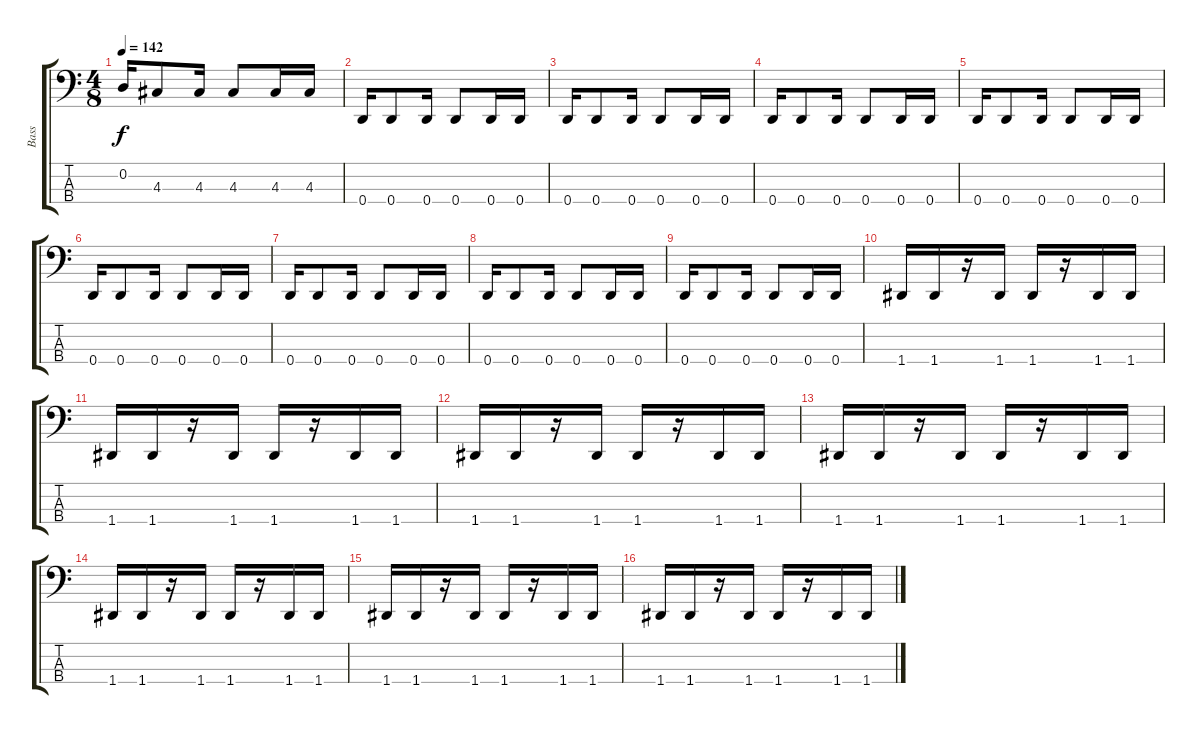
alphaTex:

\track ("Bass" "Bass") {instrument electricbassfinger}
\staff {score tabs}
\tuning (G2 D2 A1 D1) {hide}
\ts (4 8)
\tempo 142
\clef f4
\ks c
0.2.16{dy f} 4.3.8 4.3.16 4.3.8 4.3.16 4.3.16 |
0.4.16 0.4.8 0.4.16 0.4.8 0.4.16 0.4.16 |
0.4.16 0.4.8 0.4.16 0.4.8 0.4.16 0.4.16 |
0.4.16 0.4.8 0.4.16 0.4.8 0.4.16 0.4.16 |
0.4.16 0.4.8 0.4.16 0.4.8 0.4.16 0.4.16 |
0.4.16 0.4.8 0.4.16 0.4.8 0.4.16 0.4.16 |
0.4.16 0.4.8 0.4.16 0.4.8 0.4.16 0.4.16 |
0.4.16 0.4.8 0.4.16 0.4.8 0.4.16 0.4.16 |
0.4.16 0.4.8 0.4.16 0.4.8 0.4.16 0.4.16 |
1.4.16 1.4.16 r.16 1.4.16 1.4.16 r.16 1.4.16 1.4.16 |
1.4.16 1.4.16 r.16 1.4.16 1.4.16 r.16 1.4.16 1.4.16 |
1.4.16 1.4.16 r.16 1.4.16 1.4.16 r.16 1.4.16 1.4.16 |
1.4.16 1.4.16 r.16 1.4.16 1.4.16 r.16 1.4.16 1.4.16 |
1.4.16 1.4.16 r.16 1.4.16 1.4.16 r.16 1.4.16 1.4.16 |
1.4.16 1.4.16 r.16 1.4.16 1.4.16 r.16 1.4.16 1.4.16 |
1.4.16 1.4.16 r.16 1.4.16 1.4.16 r.16 1.4.16 1.4.16
